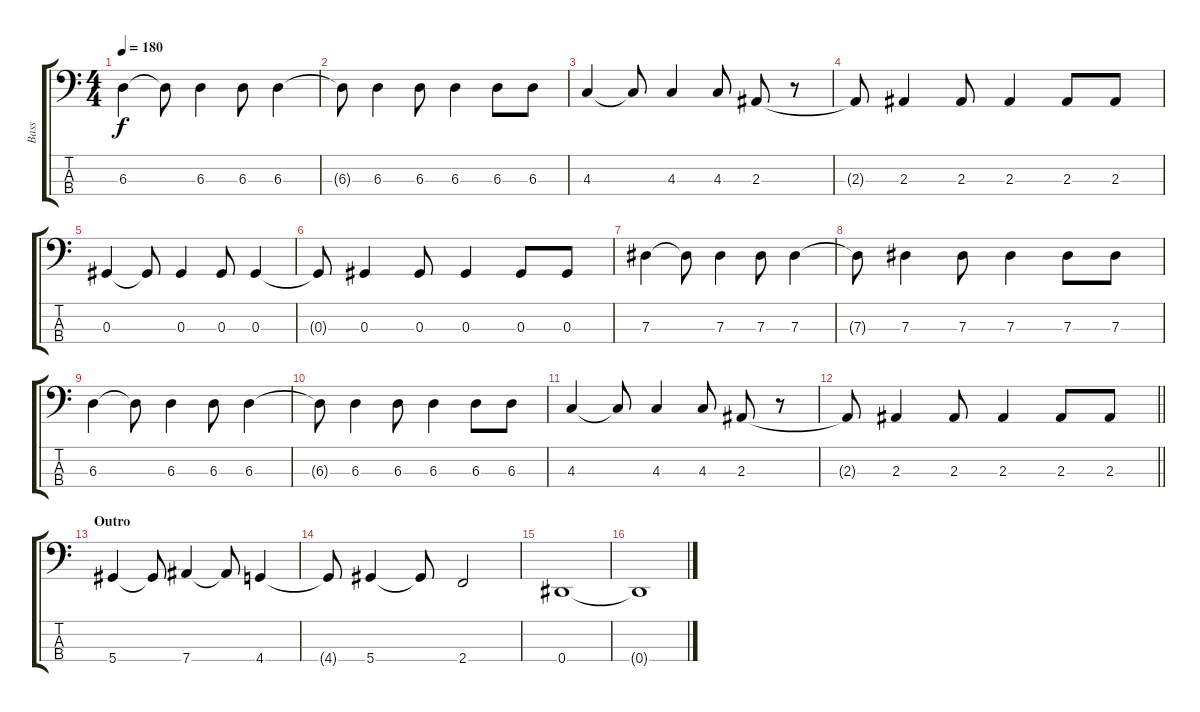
\track ("Bass" "Bass") {instrument electricbassfinger}
\staff {score tabs}
\tuning (Gb2 Db2 Ab1 Eb1) {hide}
\ts (4 4)
\tempo 180
\clef f4
\ks c
6.3.4{dy f} 6.3{t}.8 6.3.4 6.3.8 6.3.4 |
6.3{t}.8 6.3.4 6.3.8 6.3.4 6.3.8 6.3.8 |
4.3.4 4.3{t}.8 4.3.4 4.3.8 2.3.8 r.8 |
2.3{t}.8 2.3.4 2.3.8 2.3.4 2.3.8 2.3.8 |
0.3.4 0.3{t}.8 0.3.4 0.3.8 0.3.4 |
0.3{t}.8 0.3.4 0.3.8 0.3.4 0.3.8 0.3.8 |
7.3.4 7.3{t}.8 7.3.4 7.3.8 7.3.4 |
7.3{t}.8 7.3.4 7.3.8 7.3.4 7.3.8 7.3.8 |
6.3.4 6.3{t}.8 6.3.4 6.3.8 6.3.4 |
6.3{t}.8 6.3.4 6.3.8 6.3.4 6.3.8 6.3.8 |
4.3.4 4.3{t}.8 4.3.4 4.3.8 2.3.8 r.8 |
\barLineRight lightlight
2.3{t}.8 2.3.4 2.3.8 2.3.4 2.3.8 2.3.8 |
\section ("" "Outro")
5.4.4 5.4{t}.8 7.4.4 7.4{t}.8 4.4.4 |
4.4{t}.8 5.4.4 5.4{t}.8 2.4.2 |
0.4.1 |
0.4{t}.1
